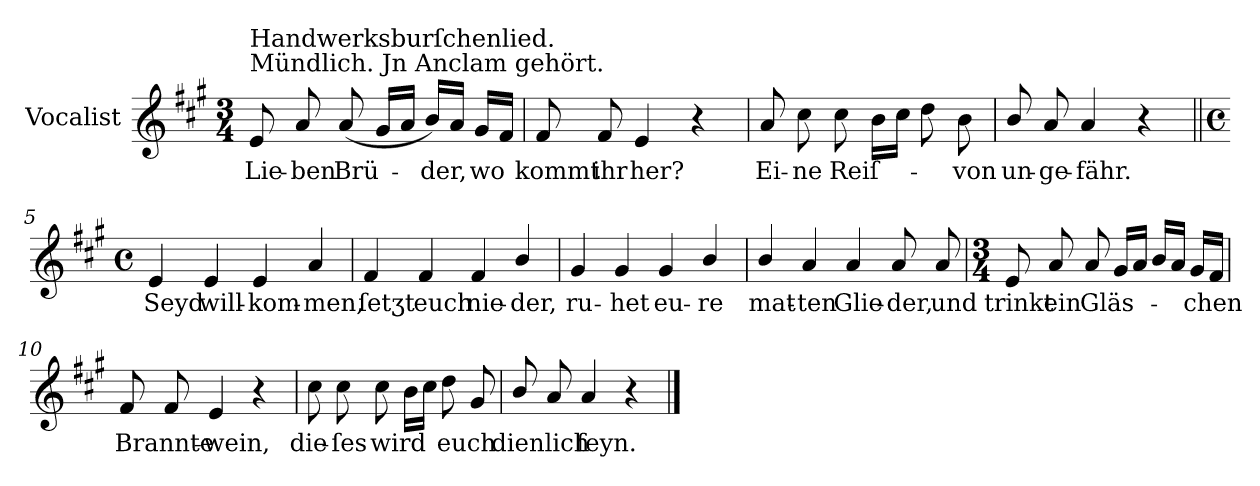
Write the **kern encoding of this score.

**kern	**text
*part1	*part1
*staff1	*staff1
*I"Vocalist	*
*k[f#c#g#]	*
*A:	*
*M3/4	*
=1	=1
!LO:TX:a:t=Mündlich. Jn Anclam gehört.	!
!LO:TX:a:t=Handwerksburſchenlied.	!
8e	Lie-
8a	-ben
(8a	Brü-
16g#LL	.
16aJJ	.
16bLL)	-der,
16aJJ	.
16g#LL	wo
16f#JJ	.
=2	=2
8f#	kommt
8f#	ihr
4e	her?
4r	.
=3	=3
8a	Ei-
8cc#	-ne
8cc#	Reiſ-
16bLL	.
16cc#JJ	.
8dd	.
8b	-von
=4	=4
8b/	un-
8a	-ge-
4a	-fähr.
4r	.
=5||	=5||
*M4/4	*
*met(c)	*
4e	Seyd
4e	will-
4e	-kom-
4a	-men,
=6	=6
4f#	ſetʒt
4f#	euch
4f#	nie-
4b/	-der,
=7	=7
4g#	ru-
4g#	-het
4g#	eu-
4b/	-re
=8	=8
4b/	mat-
4a	-ten
4a	Glie-
8a	-der,
8a	und
=9	=9
*M3/4	*
8e	trinkt
8a	ein
8a	Gläs-
16g#LL	.
16aJJ	.
16bLL	.
16aJJ	.
16g#LL	-chen
16f#JJ	.
=10	=10
8f#	Brannte-
8f#	.
4e	-wein,
4r	.
=11	=11
8cc#	die-
8cc#	-ſes
8cc#	wird
16bLL	.
16cc#JJ	.
8dd	euch
8g#	.
=12	=12
8b/	dienlich
8a	.
4a	ſeyn.
4r	.
==	==
*-	*-
